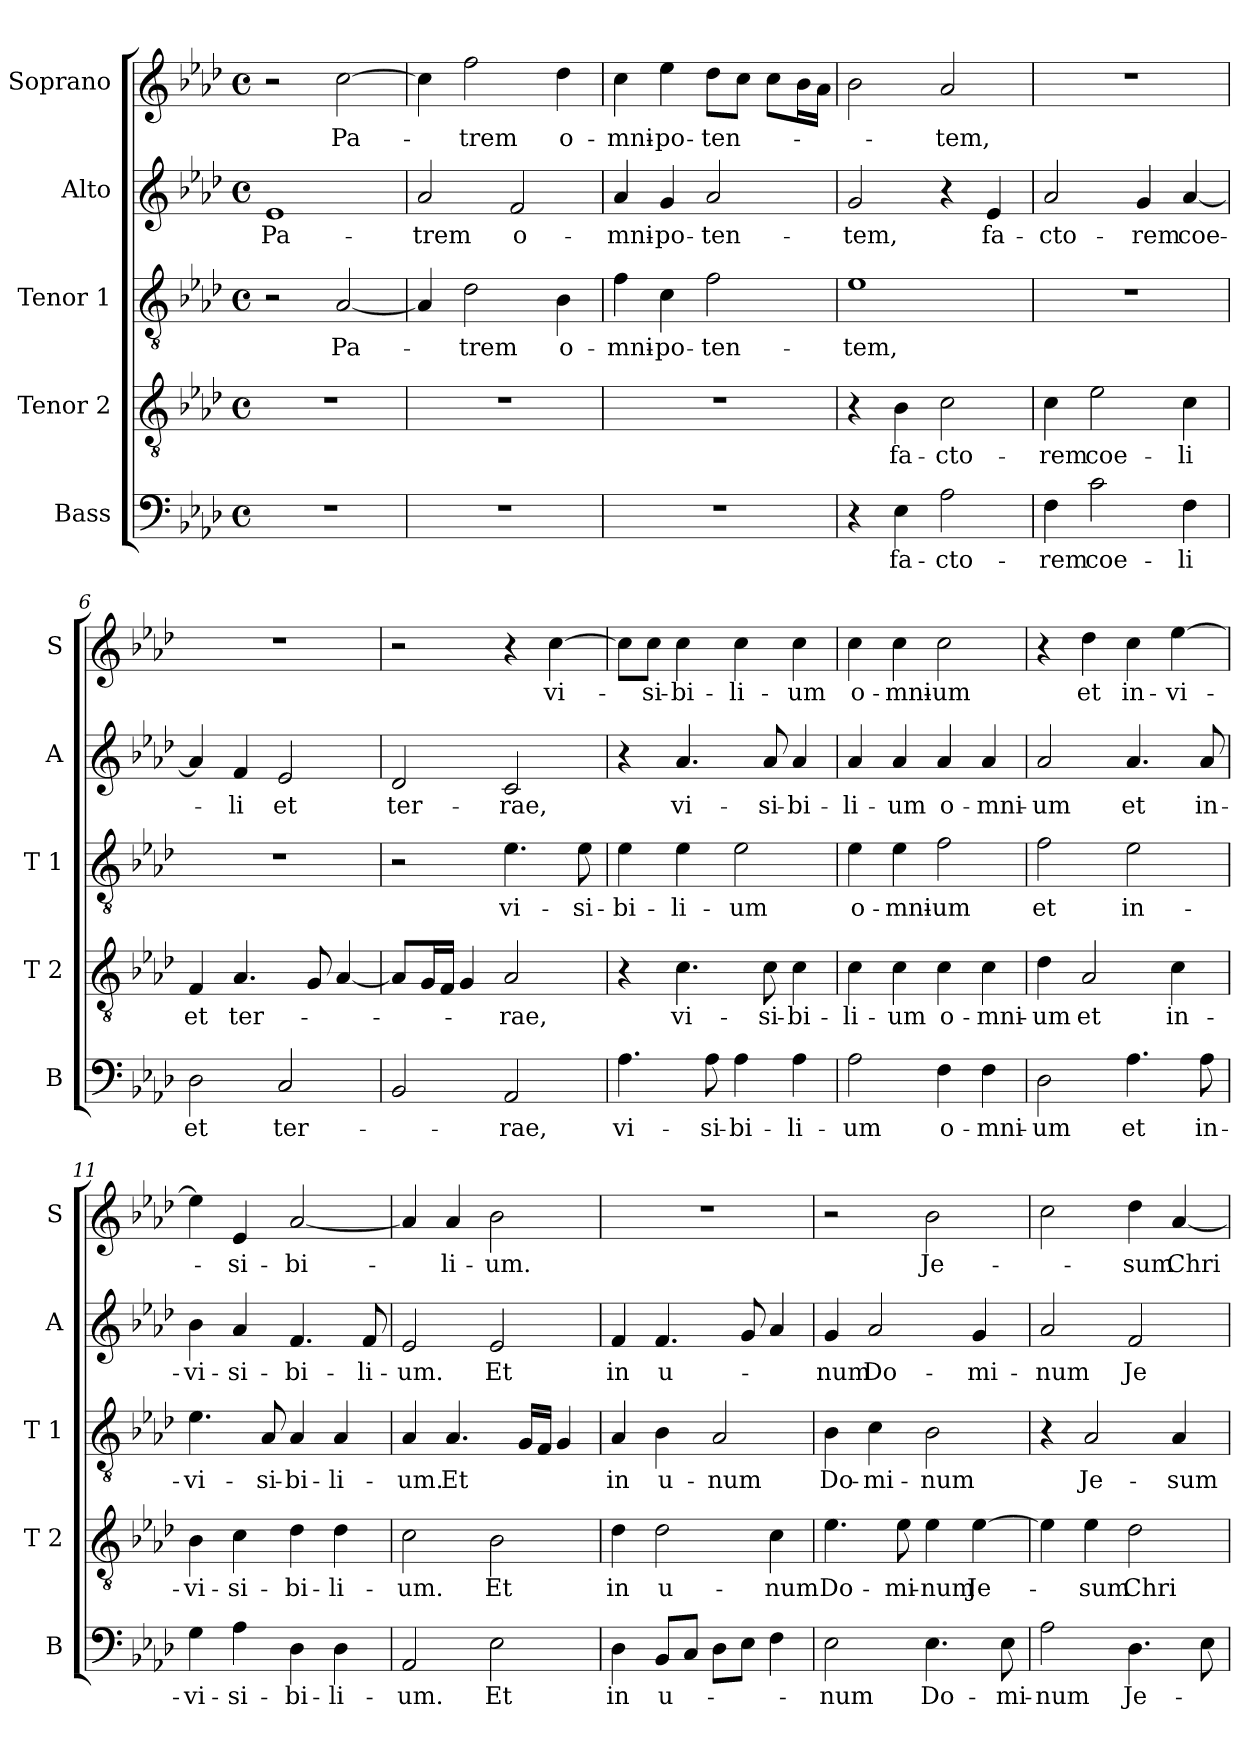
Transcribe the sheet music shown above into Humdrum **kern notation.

**kern	**text	**kern	**text	**kern	**text	**kern	**text	**kern	**text
*part5	*part5	*part4	*part4	*part3	*part3	*part2	*part2	*part1	*part1
*staff5	*staff5	*staff4	*staff4	*staff3	*staff3	*staff2	*staff2	*staff1	*staff1
*I"Bass	*	*I"Tenor 2	*	*I"Tenor 1	*	*I"Alto	*	*I"Soprano	*
*I'B	*	*I'T 2	*	*I'T 1	*	*I'A	*	*I'S	*
*clefF4	*	*clefGv2	*	*clefGv2	*	*clefG2	*	*clefG2	*
*k[b-e-a-d-]	*	*k[b-e-a-d-]	*	*k[b-e-a-d-]	*	*k[b-e-a-d-]	*	*k[b-e-a-d-]	*
*A-:	*	*A-:	*	*A-:	*	*A-:	*	*A-:	*
*M4/4	*	*M4/4	*	*M4/4	*	*M4/4	*	*M4/4	*
*met(c)	*	*met(c)	*	*met(c)	*	*met(c)	*	*met(c)	*
=1	=1	=1	=1	=1	=1	=1	=1	=1	=1
1r	.	1r	.	2r	.	1e-	Pa-	2r	.
.	.	.	.	[2A-/	Pa-	.	.	[2cc\	Pa-
=2	=2	=2	=2	=2	=2	=2	=2	=2	=2
1r	.	1r	.	4A-/]	.	2a-/	-trem	4cc\]	.
.	.	.	.	2d-\	-trem	.	.	2ff\	-trem
.	.	.	.	.	.	2f/	o-	.	.
.	.	.	.	4B-\	o-	.	.	4dd-\	o-
=3	=3	=3	=3	=3	=3	=3	=3	=3	=3
1r	.	1r	.	4f\	-mni-	4a-/	-mni-	4cc\	-mni-
.	.	.	.	4c\	-po-	4g/	-po-	4ee-\	-po-
.	.	.	.	2f\	-ten-	2a-/	-ten-	8dd-\L	-ten-
.	.	.	.	.	.	.	.	8cc\J	.
.	.	.	.	.	.	.	.	8cc\L	.
.	.	.	.	.	.	.	.	16b-\L	.
.	.	.	.	.	.	.	.	16a-\JJ	.
=4	=4	=4	=4	=4	=4	=4	=4	=4	=4
4r	.	4r	.	1e-	-tem,	2g/	-tem,	2b-\	.
4E-\	fa-	4B-\	fa-	.	.	.	.	.	.
2A-\	-cto-	2c\	-cto-	.	.	4r	.	2a-/	-tem,
.	.	.	.	.	.	4e-/	fa-	.	.
=5	=5	=5	=5	=5	=5	=5	=5	=5	=5
4F\	-rem	4c\	-rem	1r	.	2a-/	-cto-	1r	.
2c\	coe-	2e-\	coe-	.	.	.	.	.	.
.	.	.	.	.	.	4g/	-rem	.	.
4F\	-li	4c\	-li	.	.	[4a-/	coe-	.	.
!!LO:LB:g=z
=6	=6	=6	=6	=6	=6	=6	=6	=6	=6
2D-\	et	4F/	et	1r	.	4a-/]	.	1r	.
.	.	4.A-/	ter-	.	.	4f/	-li	.	.
2C/	ter-	.	.	.	.	2e-/	et	.	.
.	.	8G/	.	.	.	.	.	.	.
.	.	[4A-/	.	.	.	.	.	.	.
=7	=7	=7	=7	=7	=7	=7	=7	=7	=7
2BB-/	.	8A-/L]	.	2r	.	2d-/	ter-	2r	.
.	.	16G/L	.	.	.	.	.	.	.
.	.	16F/JJ	.	.	.	.	.	.	.
.	.	4G/	.	.	.	.	.	.	.
2AA-/	-rae,	2A-/	-rae,	4.e-\	vi-	2c/	-rae,	4r	.
.	.	.	.	.	.	.	.	[4cc\	vi-
.	.	.	.	8e-\	-si-	.	.	.	.
=8	=8	=8	=8	=8	=8	=8	=8	=8	=8
4.A-\	vi-	4r	.	4e-\	-bi-	4r	.	8cc\L]	.
.	.	.	.	.	.	.	.	8cc\J	-si-
.	.	4.c\	vi-	4e-\	-li-	4.a-/	vi-	4cc\	-bi-
8A-\	-si-	.	.	.	.	.	.	.	.
4A-\	-bi-	.	.	2e-\	-um	.	.	4cc\	-li-
.	.	8c\	-si-	.	.	8a-/	-si-	.	.
4A-\	-li-	4c\	-bi-	.	.	4a-/	-bi-	4cc\	-um
=9	=9	=9	=9	=9	=9	=9	=9	=9	=9
2A-\	-um	4c\	-li-	4e-\	o-	4a-/	-li-	4cc\	o-
.	.	4c\	-um	4e-\	-mni-	4a-/	-um	4cc\	-mni-
4F\	o-	4c\	o-	2f\	-um	4a-/	o-	2cc\	-um
4F\	-mni-	4c\	-mni-	.	.	4a-/	-mni-	.	.
=10	=10	=10	=10	=10	=10	=10	=10	=10	=10
2D-\	-um	4d-\	-um	2f\	et	2a-/	-um	4r	.
.	.	2A-/	et	.	.	.	.	4dd-\	et
4.A-\	et	.	.	2e-\	in-	4.a-/	et	4cc\	in-
.	.	4c\	in-	.	.	.	.	[4ee-\	-vi-
8A-\	in-	.	.	.	.	8a-/	in-	.	.
=11	=11	=11	=11	=11	=11	=11	=11	=11	=11
4G\	-vi-	4B-\	-vi-	4.e-\	-vi-	4b-\	-vi-	4ee-\]	.
4A-\	-si-	4c\	-si-	.	.	4a-/	-si-	4e-/	-si-
.	.	.	.	8A-/	-si-	.	.	.	.
4D-\	-bi-	4d-\	-bi-	4A-/	-bi-	4.f/	-bi-	[2a-/	-bi-
4D-\	-li-	4d-\	-li-	4A-/	-li-	.	.	.	.
.	.	.	.	.	.	8f/	-li-	.	.
!!LO:PB:g=z
=12	=12	=12	=12	=12	=12	=12	=12	=12	=12
2AA-/	-um.	2c\	-um.	4A-/	-um.	2e-/	-um.	4a-/]	.
.	.	.	.	4.A-/	Et	.	.	4a-/	-li-
2E-\	Et	2B-\	Et	.	.	2e-/	Et	2b-\	-um.
.	.	.	.	16G/LL	.	.	.	.	.
.	.	.	.	16F/JJ	.	.	.	.	.
.	.	.	.	4G/	.	.	.	.	.
=13	=13	=13	=13	=13	=13	=13	=13	=13	=13
4D-\	in	4d-\	in	4A-/	in	4f/	in	1r	.
8BB-/L	u-	2d-\	u-	4B-\	u-	4.f/	u-	.	.
8C/J	.	.	.	.	.	.	.	.	.
8D-\L	.	.	.	2A-/	-num	.	.	.	.
8E-\J	.	.	.	.	.	8g/	.	.	.
4F\	.	4c\	-num	.	.	4a-/	.	.	.
=14	=14	=14	=14	=14	=14	=14	=14	=14	=14
2E-\	-num	4.e-\	Do-	4B-\	Do-	4g/	-num	2r	.
.	.	.	.	4c\	-mi-	2a-/	Do-	.	.
.	.	8e-\	-mi-	.	.	.	.	.	.
4.E-\	Do-	4e-\	-num	2B-\	-num	.	.	2b-\	Je-
.	.	[4e-\	Je-	.	.	4g/	-mi-	.	.
8E-\	-mi-	.	.	.	.	.	.	.	.
=15	=15	=15	=15	=15	=15	=15	=15	=15	=15
2A-\	-num	4e-\]	.	4r	.	2a-/	-num	2cc\	.
.	.	4e-\	-sum	2A-/	Je-	.	.	.	.
4.D-\	Je-	2d-\	Chri-	.	.	2f/	Je-	4dd-\	-sum
.	.	.	.	4A-/	-sum	.	.	[4a-/	Chri-
8E-\	.	.	.	.	.	.	.	.	.
=	=	=	=	=	=	=	=	=	=
*-	*-	*-	*-	*-	*-	*-	*-	*-	*-
